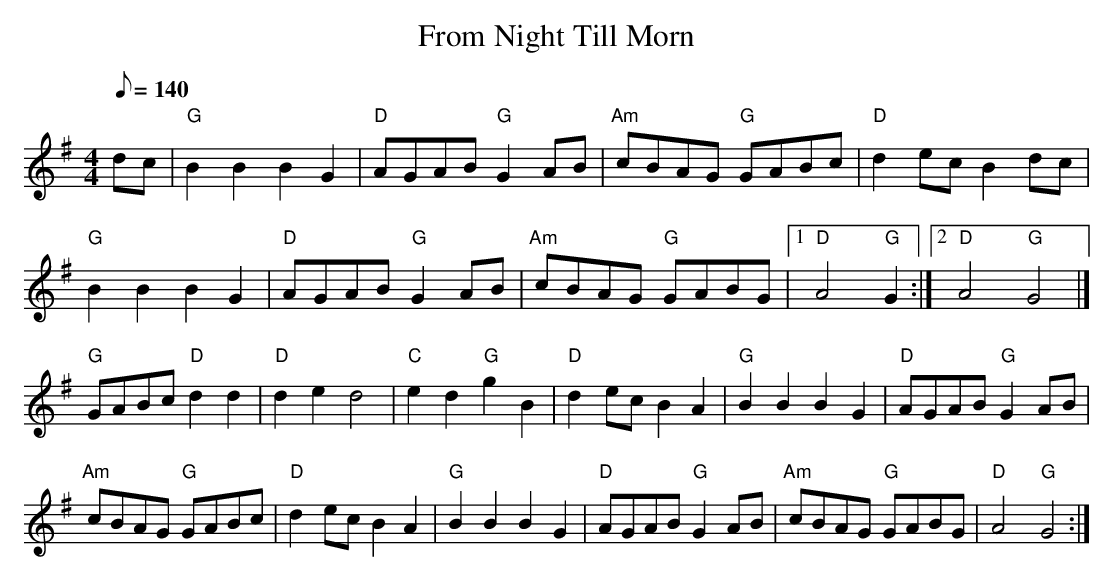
X:1
T:From Night Till Morn
M:4/4
L:1/8
Q:140
K:G
dc | "G" B2B2B2G2 | "D" AGAB "G" G2AB | "Am" cBAG "G" GABc | "D" d2ec B2dc |
        "G" B2B2B2G2 | "D" AGAB "G" G2AB | "Am" cBAG "G" GABG |\
         [1  "D" A4  "G" G2 :| [2 "D" A4 "G" G4 |]
"G"  GABc "D" d2d2| "D" d2  e2  d4 | "C" e2d2 "G" g2B2 | "D" d2ec B2A2 |\
        "G" B2B2B2G2 | "D" AGAB "G" G2AB |
        "Am" cBAG "G" GABc | "D" d2ec B2A2 |\
        "G" B2B2B2G2 | "D" AGAB "G" G2AB | "Am" cBAG "G" GABG | "D" A4 "G" G4 :|
